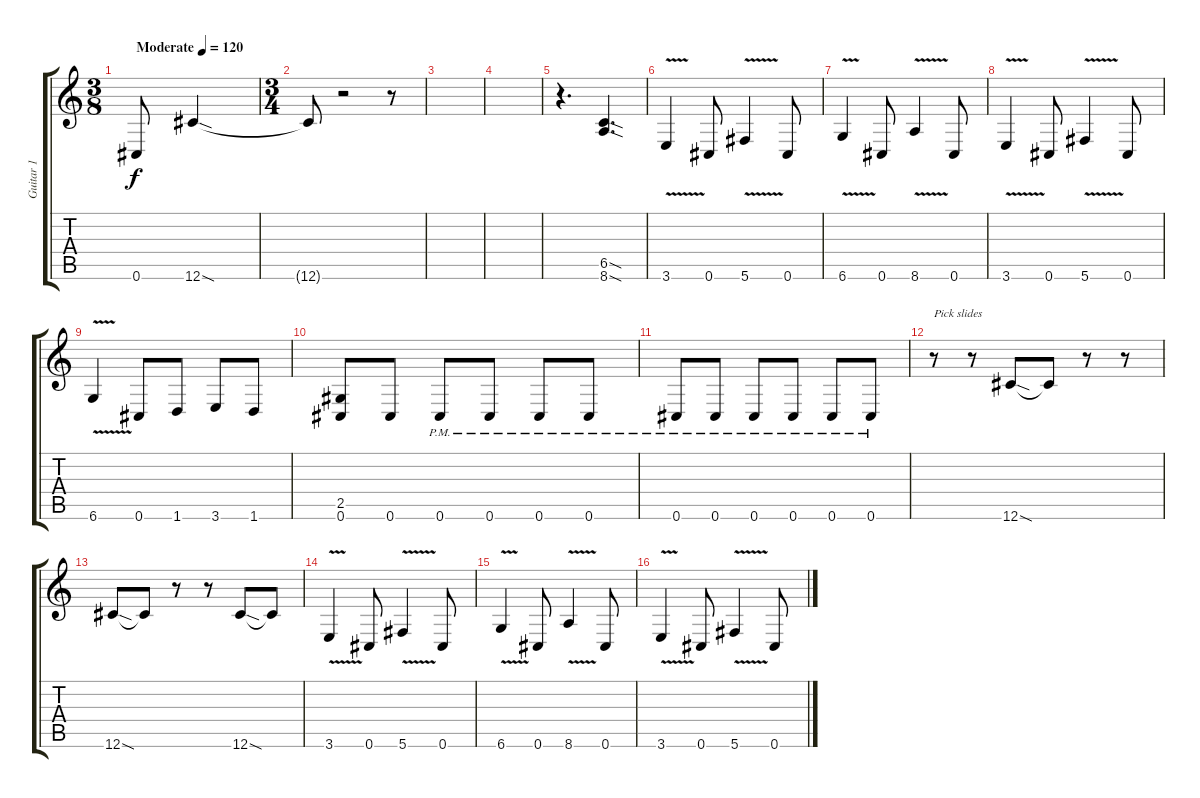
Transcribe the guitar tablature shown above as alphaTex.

\track ("Guitar 1" "Guitar 1") {instrument distortionguitar}
\staff {score tabs}
\tuning (Db4 Ab3 E3 B2 Gb2 Db2) {hide}
\ts (3 8)
\tempo (120 "Moderate")
\clef g2
\ks c
0.6.8{dy f instrument distortionguitar} 12.6{sod}.4 |
\ts (3 4)
12.6{t}.8 r.2 r.8 |
|
|
r.4{d} (6.5{sod} 8.6{sod}).4{d} |
3.6{v}.4 0.6.8 5.6{v}.4 0.6.8 |
6.6{v}.4 0.6.8 8.6{v}.4 0.6.8 |
3.6{v}.4 0.6.8 5.6{v}.4 0.6.8 |
6.6{v}.4 0.6.8 1.6.8 3.6.8 1.6.8 |
(2.5 0.6).8 0.6.8 0.6{pm}.8 0.6{pm}.8 0.6{pm}.8 0.6{pm}.8 |
0.6{pm}.8 0.6{pm}.8 0.6{pm}.8 0.6{pm}.8 0.6{pm}.8 0.6{pm}.8 |
r.8{txt "Pick slides"} r.8 12.6{sod}.8 12.6{t}.8 r.8 r.8 |
12.6{sod}.8 12.6{t}.8 r.8 r.8 12.6{sod}.8 12.6{t}.8 |
3.6{v}.4 0.6.8 5.6{v}.4 0.6.8 |
6.6{v}.4 0.6.8 8.6{v}.4 0.6.8 |
3.6{v}.4 0.6.8 5.6{v}.4 0.6.8
